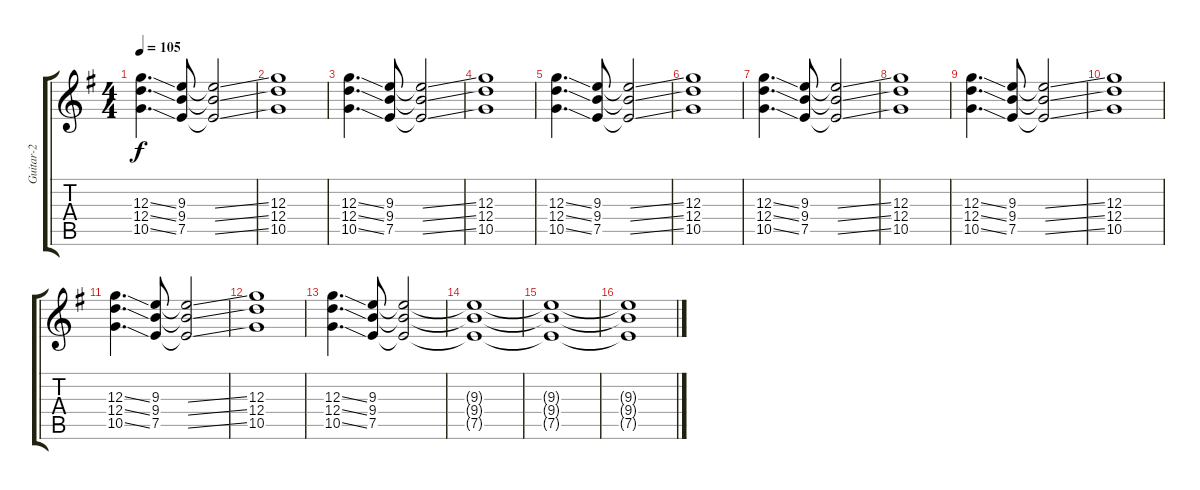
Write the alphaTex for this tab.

\track ("Guitar-2" "Guitar-2") {instrument distortionguitar}
\staff {score tabs}
\tuning (E4 B3 G3 D3 A2 E2) {hide}
\ts (4 4)
\tempo 105
\clef g2
\ks g
(12.3{ss} 12.4{ss} 10.5{ss}).4{d dy f} (9.3 9.4 7.5).8 (9.3{ss t} 9.4{ss t} 7.5{ss t}).2 |
(12.3 12.4 10.5).1 |
(12.3{ss} 12.4{ss} 10.5{ss}).4{d} (9.3 9.4 7.5).8 (9.3{ss t} 9.4{ss t} 7.5{ss t}).2 |
(12.3 12.4 10.5).1 |
(12.3{ss} 12.4{ss} 10.5{ss}).4{d} (9.3 9.4 7.5).8 (9.3{ss t} 9.4{ss t} 7.5{ss t}).2 |
(12.3 12.4 10.5).1 |
(12.3{ss} 12.4{ss} 10.5{ss}).4{d} (9.3 9.4 7.5).8 (9.3{ss t} 9.4{ss t} 7.5{ss t}).2 |
(12.3 12.4 10.5).1 |
(12.3{ss} 12.4{ss} 10.5{ss}).4{d} (9.3 9.4 7.5).8 (9.3{ss t} 9.4{ss t} 7.5{ss t}).2 |
(12.3 12.4 10.5).1 |
(12.3{ss} 12.4{ss} 10.5{ss}).4{d} (9.3 9.4 7.5).8 (9.3{ss t} 9.4{ss t} 7.5{ss t}).2 |
(12.3 12.4 10.5).1 |
(12.3{ss} 12.4{ss} 10.5{ss}).4{d} (9.3 9.4 7.5).8 (9.3{t} 9.4{t} 7.5{t}).2 |
(9.3{t} 9.4{t} 7.5{t}).1{volume 0} |
(9.3{t} 9.4{t} 7.5{t}).1 |
(9.3{t} 9.4{t} 7.5{t}).1
